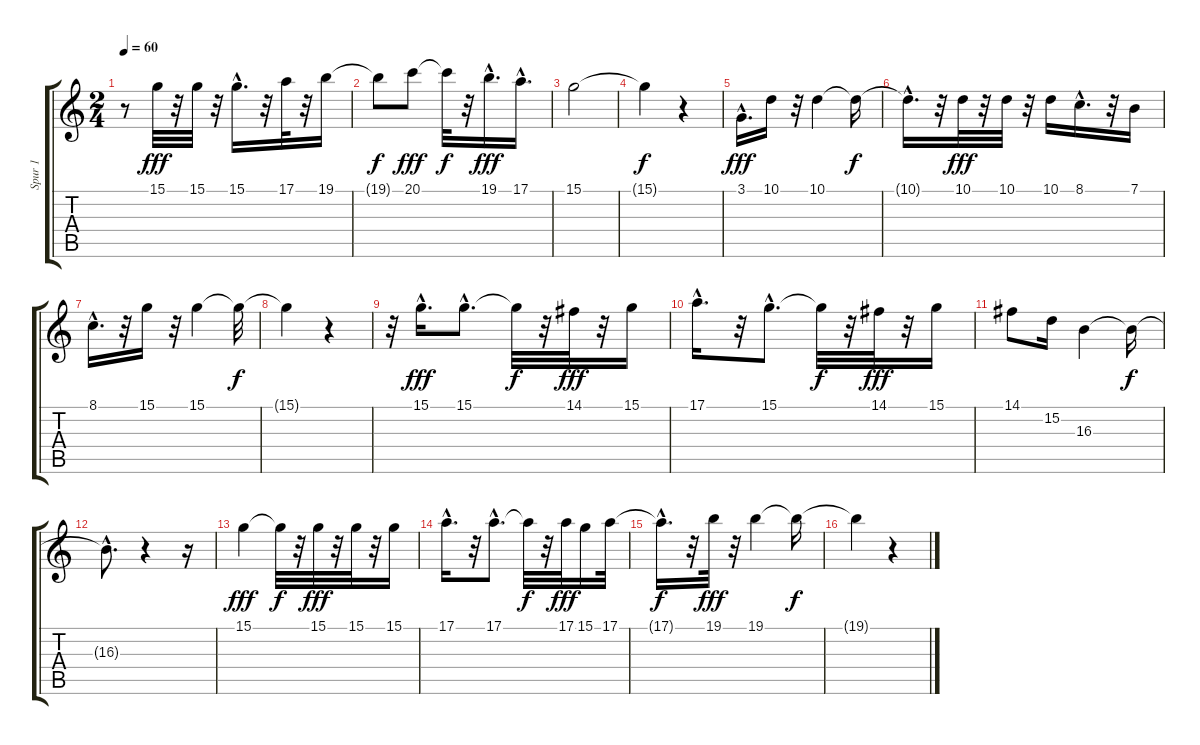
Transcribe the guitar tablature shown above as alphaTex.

\track ("Spur 1" "Spur 1") {instrument piccolo}
\staff {score tabs}
\tuning (E4 B3 G3 D3 A2 E2) {hide}
\ts (2 4)
\tempo 60
\clef g2
\ks c
r.8{dy f} 15.1.32{dy fff} r.32 15.1.32 r.32 15.1{hac}.16{d} r.32 17.1.32 r.32 19.1.16 |
19.1{t}.8{dy f} 20.1.8{dy fff} 20.1{t}.32{dy f} r.32 19.1{hac}.16{d dy fff} 17.1{hac}.16{d} |
15.1.2 |
15.1{t}.4{dy f} r.4 |
3.1{hac}.16{d dy fff} 10.1.16 r.32 10.1.4 10.1{t}.16{dy f} |
10.1{hac t}.16{d} r.32 10.1.32{dy fff} r.32 10.1.32 r.32 10.1.16 8.1{hac}.16{d} r.32 7.1.16 |
8.1{hac}.16{d} r.32 15.1.16 r.32 15.1.4 15.1{t}.32{dy f} |
15.1{t}.4 r.4 |
r.32 15.1{hac}.16{d dy fff} 15.1{hac}.8{d} 15.1{t}.32{dy f} r.32 14.1.32{dy fff} r.32 15.1.16 |
17.1{hac}.16{d} r.32 15.1{hac}.8{d} 15.1{t}.32{dy f} r.32 14.1.32{dy fff} r.32 15.1.16 |
14.1.8 15.2.16 16.3.4 16.3{t}.16{dy f} |
16.3{hac t}.8{d} r.4 r.16 |
15.1.4{dy fff} 15.1{t}.32{dy f} r.32 15.1.32{dy fff} r.32 15.1.32 r.32 15.1.16 |
17.1{hac}.16{d} r.32 17.1{hac}.8{d} 17.1{t}.32{dy f} r.32 17.1.32{dy fff} 15.1.16 17.1.32 |
17.1{hac t}.16{d dy f} r.32 19.1.32{dy fff} r.32 19.1.4 19.1{t}.16{dy f} |
19.1{t}.4 r.4
